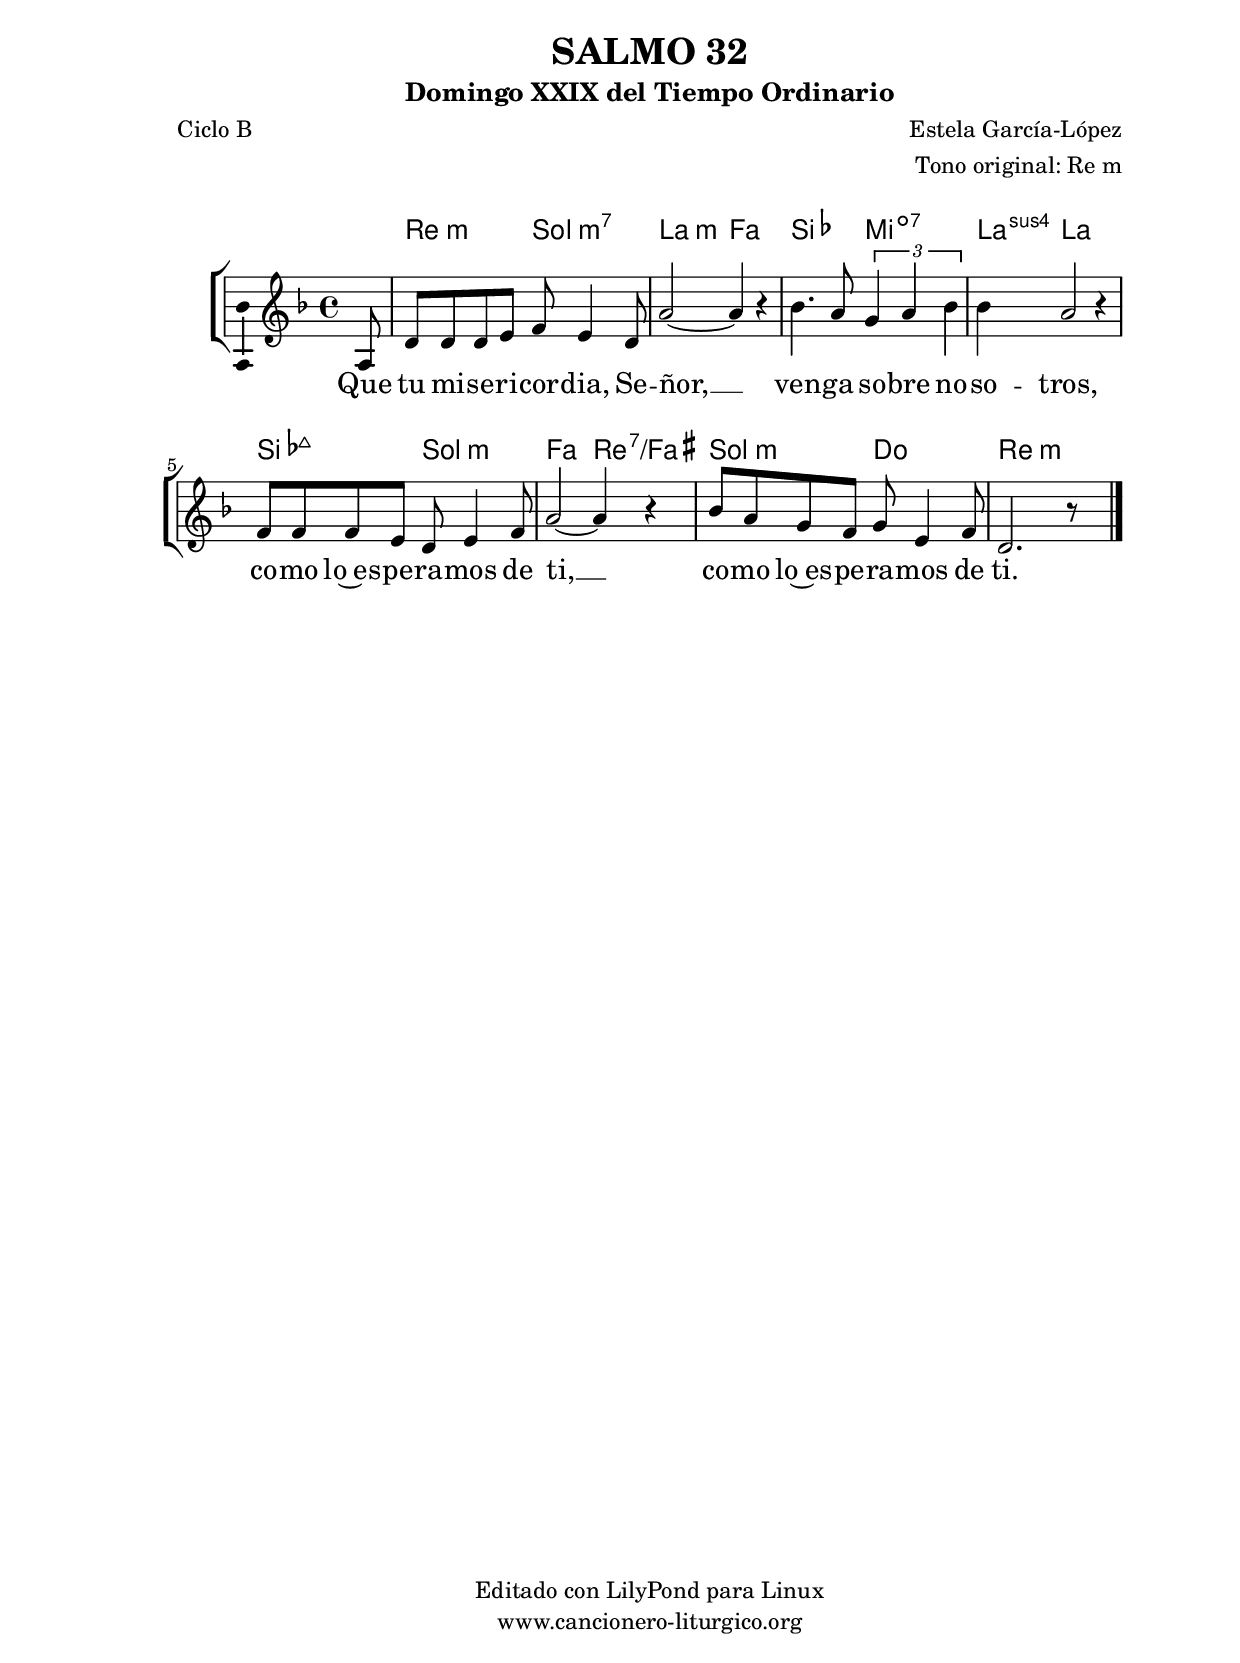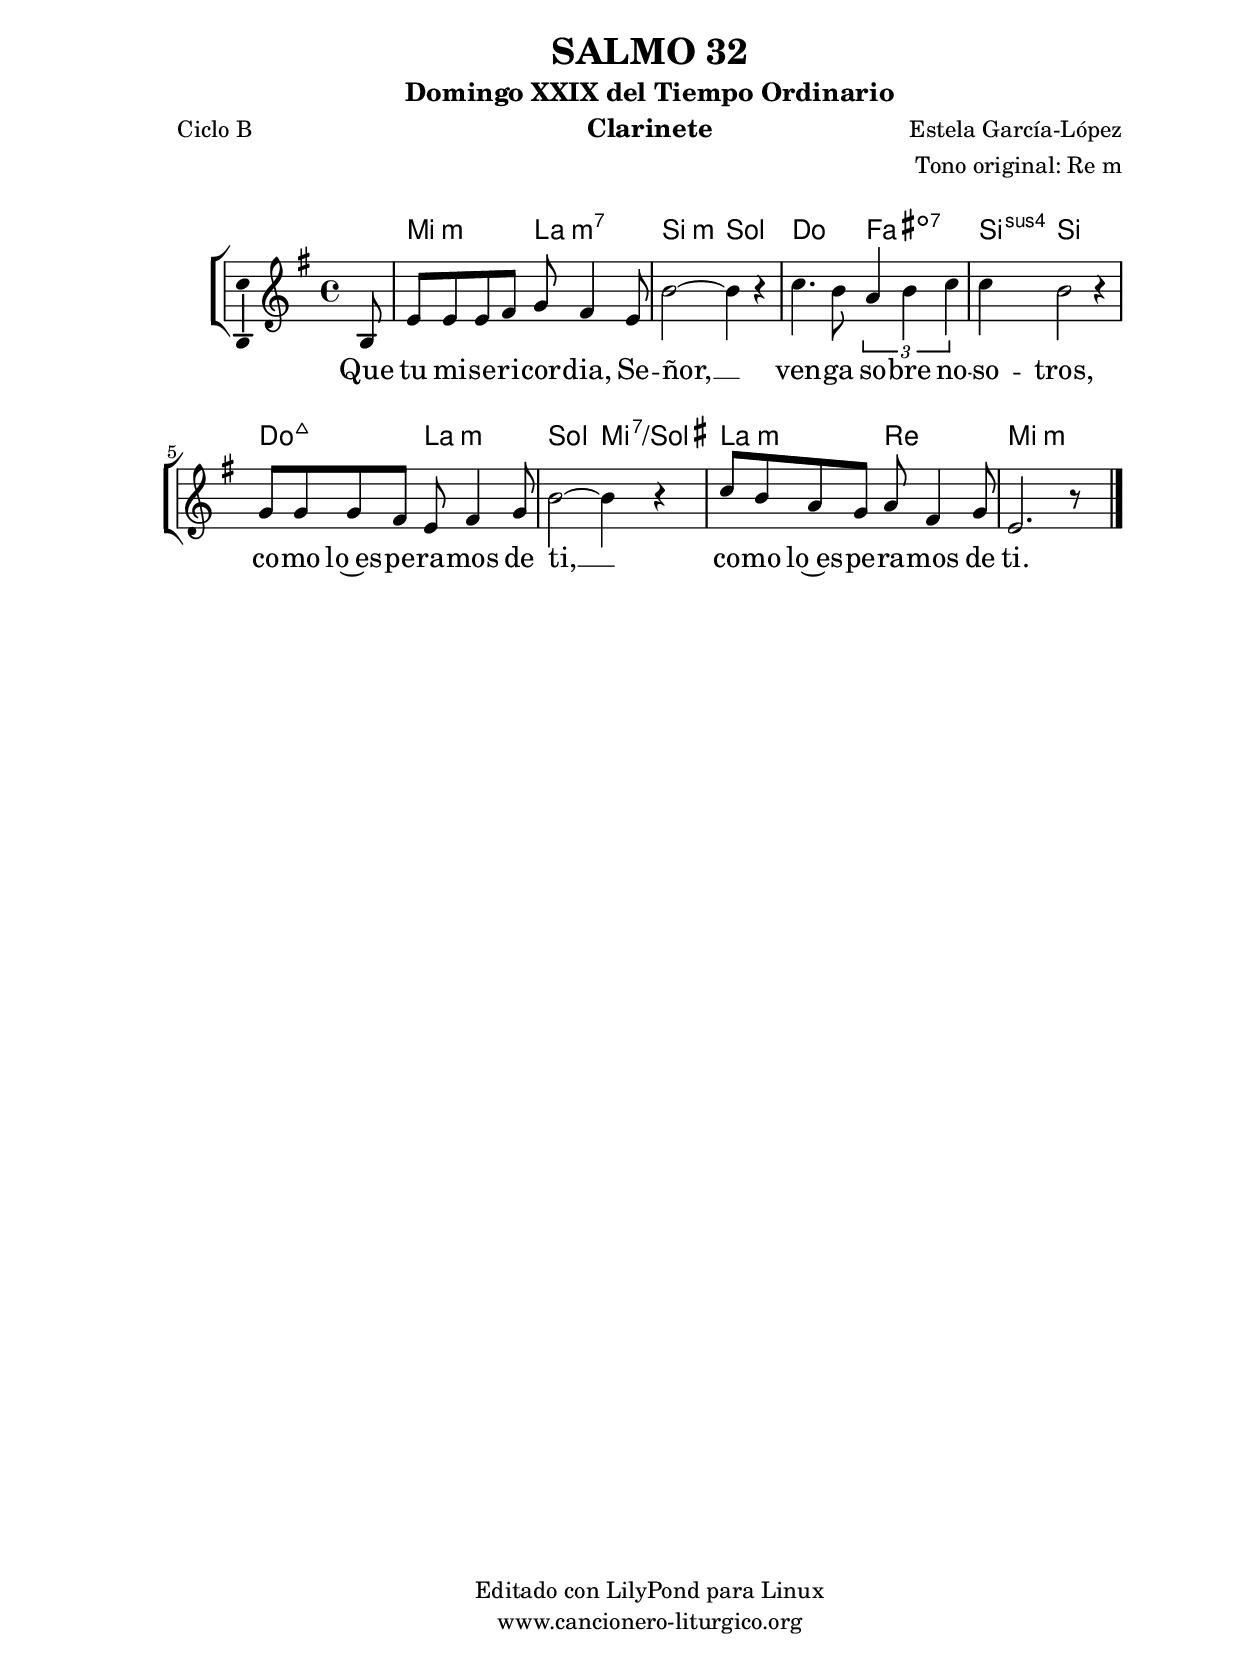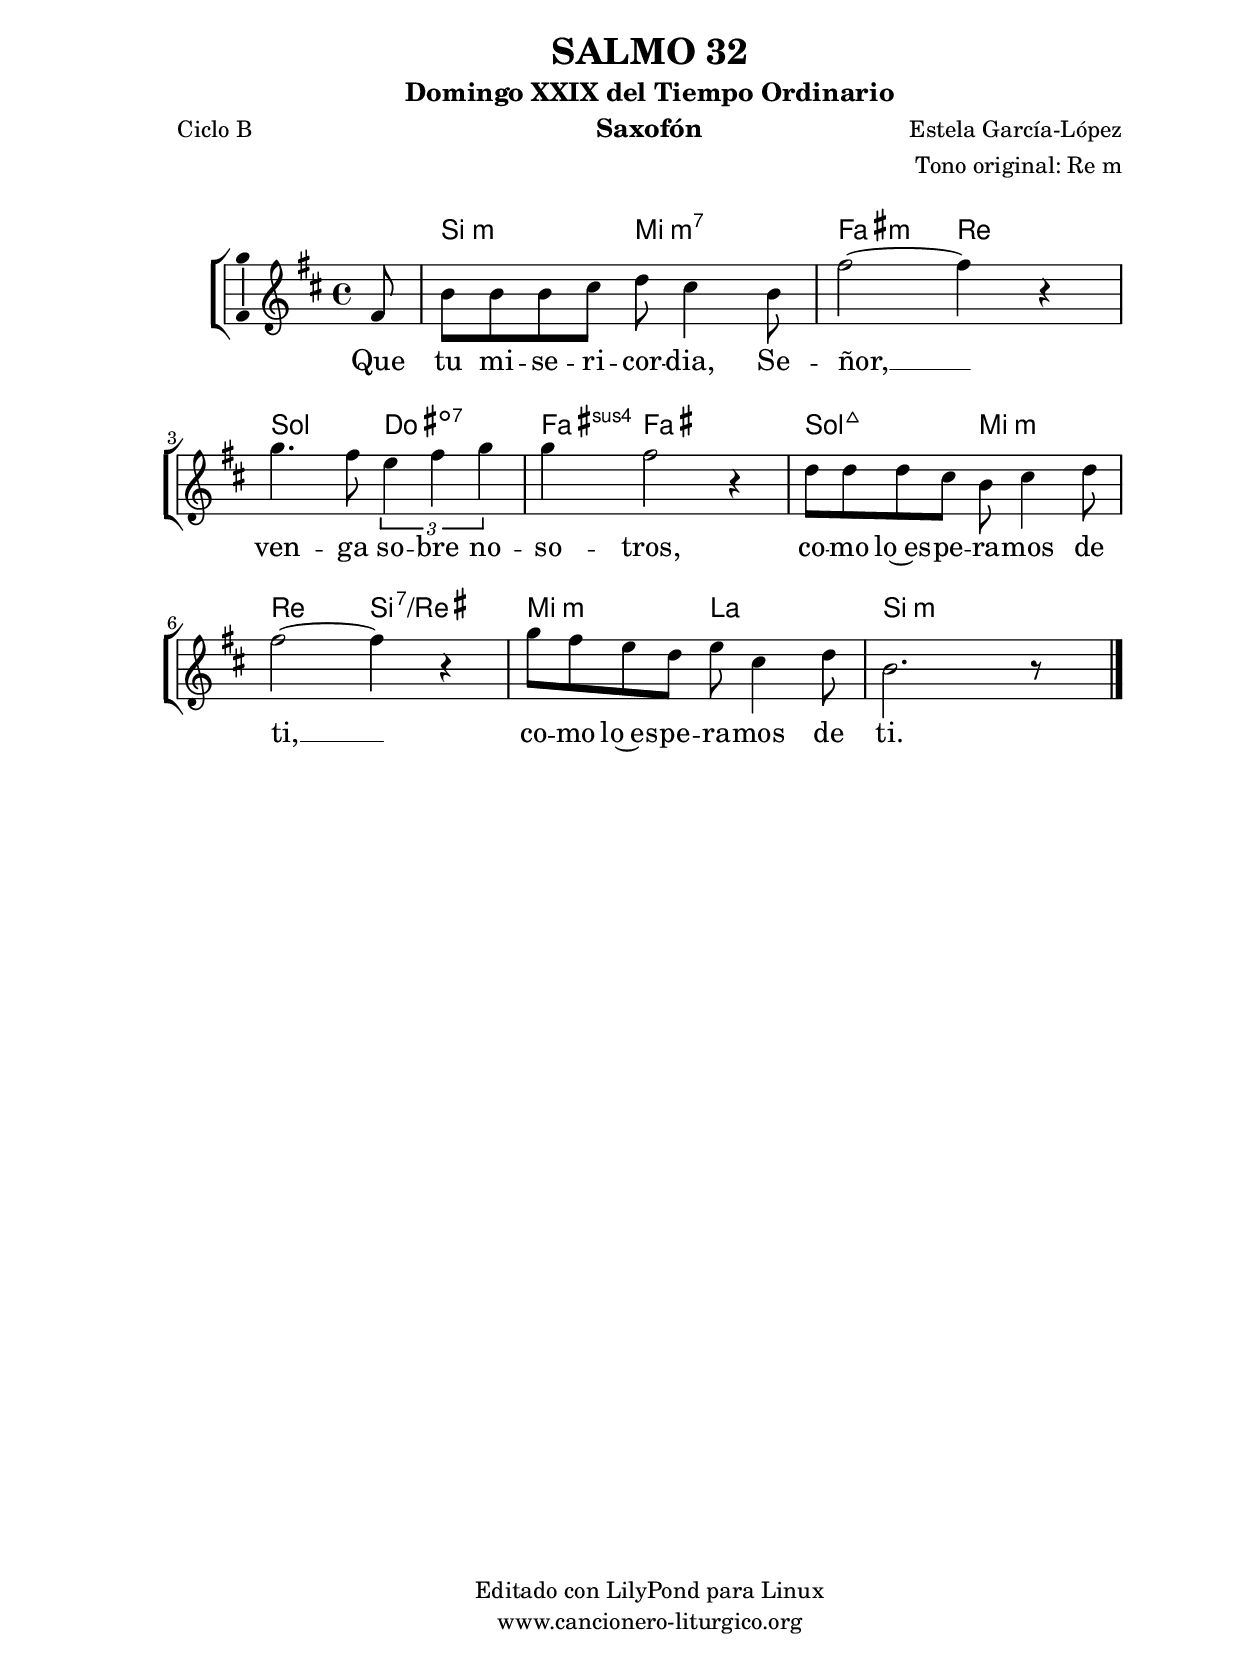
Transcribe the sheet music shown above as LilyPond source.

%
%para convertir .midi en .wav:
%timidity filename.midi -Ow -o finename.wav
%
%
%Para convertir de .wav a .mp3:
%lame -h -m j filename.wav
%
%
%para escuchar el midi:
%timidity nombrefichero.midi
%


%versión de lilypond para la que se ha escrito esta partitura:
\version "2.16.0"

	%Tamaño papel
	#(set-default-paper-size "a4")
	%Tamaño partitura
	#(set-global-staff-size 20)
	%No responde al pulsar sobre una nota
	#(ly:set-option 'point-and-click #f)

%parámetros del encabezamiento:
\header {
	title = "SALMO 32"
	subtitle = "Domingo XXIX del Tiempo Ordinario"
	composer = "Estela García-López"
	poet = "Ciclo B"
	meter = ""
	arranger = "Tono original: Re m"
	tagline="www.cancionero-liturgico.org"
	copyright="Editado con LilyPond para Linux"
	tiempo = "Ordinario"
	usos = "Salmo"
	letra = ""
	}

%parámetros asociados al papel:
\paper  {
	oddHeaderMarkup = \markup {\fill-line { \on-the-fly #not-first-page \fromproperty #'header:title \on-the-fly #not-first-page \fromproperty #'header:composer }}
	evenHeaderMarkup = \markup {\fill-line { \fromproperty #'header:composer \fromproperty #'header:title }}
	#(set-paper-size "a4")
	print-page-number = ##f
	first-page-number = 1
	print-first-page-number = ##f
%	head-separation = 3.0 \cm
	top-margin = 2.0 \cm
	bottom-margin = 0.5\cm
%%%	bottom-margin = -1.0\cm
	left-margin = 3.0 \cm
	line-width = 16.0 \cm 
	indent = 8\mm
	interscoreline = 2.\mm
	between-system-space = 15\mm
%	para que las partituras no llenen la hoja:
	ragged-bottom = ##t
%	idem para la última hoja:
	ragged-last-bottom = ##f
%	para que las partituras llenen el ancho del papel:
	ragged-last = ##f
	after-title-space = 2.5 \cm
%page-count=1
%system-count=8

	%Flexible Vertical Spacing
%	markup-markup-spacing =
%	#'((basic-distance . 15) (minimum-distance . 15) (padding . 3))
	markup-system-spacing =
	#'((basic-distance . 15) (minimum-distance . 15) (padding . 3))
	system-system-spacing =
	#'((basic-distance . 15) (minimum-distance . 15) (padding . 3))
	score-system-spacing =
	#'((basic-distance . 15) (minimum-distance . 15) (padding . 5))
%	top-system-spacing = % header
%	#'((basic-distance . 8) (minimum-distance . 0) (padding . 3))
%	top-markup-spacing =
%	#'((basic-distance . 20) (minimum-distance . 20) (padding . 3))
	last-bottom-spacing = % footer
	#'((basic-distance . 5) (minimum-distance . 5) (padding . 3))
%	score-markup-spacing =
%	#'((basic-distance . 16) (minimum-distance . 13) (padding . 3))

	}


%parámetros que afectan a toda la partitura:
global =  {
	%clave de sol (G):
	\clef G
	%armadura:
%	\transpose a c'
	\key d \minor
	\tempo 4=88
	\set Score.tempoHideNote = ##t
	}


acordes = {
	\italianChords
	\chordmode {
%	\transpose a c'
{
s8
d2:m g:m7 a:m f bes e:dim7 a4:sus4 a2. bes2:maj7 g:m f d:7/fis g:m c d:m s2
	}
	}
}


melodia = 
%	\transpose a c'
{
	\relative c'{
	\time 4/4

\partial8 a8
d8 d d e f e4 d8
a'2~a4 r4
bes4. a8 \times2/3{g4 a bes}
bes4 a2 r4
f8 f f e d e4 f8
a2~a4 r4
bes8 a g f g e4 f8
d2. r8 s8

	\bar "|."
	}
	}


texto = \lyricmode {
Que tu mi -- se -- ri -- cor -- dia, Se -- ñor, __ ven -- ga so -- bre no -- so -- tros,
co -- mo lo~es -- pe -- ra -- mos de ti, __ co -- mo lo~es -- pe -- ra -- mos de ti.
	}


acordesStaff = \context ChordNames = acordesStaff <<
	\set chordChanges = ##t
	\acordes
	>>


vozStaff = \context Voice = vozStaff
\with {\consists "Ambitus_engraver"}
<<
%	\set Staff.instrumentName = ""
%	\set Staff.shortInstrumentName = ""
%	\set Staff.midiInstrument = #"clarinet"
%	\set Staff.midiInstrument = #"cello"
%	\set Staff.midiInstrument = #"flute"
	\set Staff.midiInstrument = #"electric guitar (jazz)"
%	\set Staff.midiInstrument = #"english horn"
%	\set Staff.midiInstrument = #"violin"
%	\set Staff.midiInstrument = #"glockenspiel"
	\set Staff.midiMinimumVolume = #0.7
	\set Staff.midiMaximumVolume = #0.9
	\global
	\melodia
	>>


textoStaff = \context Lyrics = textoStaff <<
	\lyricsto vozStaff \texto
	>>

\book {
	\score {
		\context ChoirStaff {
			\override StaffGroup.SystemStartBracket #'collapse-height = #1
			\override Score.SystemStartBar #'collapse-height = #1
			<<
			\acordesStaff
			\vozStaff
			\textoStaff
			>>
			}
		\layout {
	    		\context {
				\Lyrics
				\override LyricText #'font-size = #2
				}
	   		 \context {
				\Score
				%fontSize = #3
				\override StaffSymbol #'staff-space = #(magstep +3)
				%\override Beam #'thickness = #0.55
				%\override SpacingSpanner #'spacing-increment = #1.0
				%\override Slur #'height-limit = #1.5
				}
			}
		}
	\score {
		\unfoldRepeats
		\context ChoirStaff {
			<<
			\acordesStaff
			\vozStaff
			>>
			}
		\midi {
	  		\context {
	  			\Score
				tempoWholesPerMinute = #(ly:make-moment 70 4)
				}
			}
		}
	}

%Partitura para clarinete
#(define output-suffix "C")
\book {
	\header{
		instrument = "Clarinete"
		}
	\score {
		\context ChoirStaff {
			\override StaffGroup.SystemStartBracket #'collapse-height = #1
			\override Score.SystemStartBar #'collapse-height = #1
\transpose c d
			<<
			\acordesStaff
			\vozStaff
			\textoStaff
			>>
			}
		\layout {
	    		\context {
				\Lyrics
				\override LyricText #'font-size = #2
				}
	   		 \context {
				\Score
				%fontSize = #3
				\override StaffSymbol #'staff-space = #(magstep +3)
				%\override Beam #'thickness = #0.55
				%\override SpacingSpanner #'spacing-increment = #1.0
				%\override Slur #'height-limit = #1.5
				}
			}
		}
	}

%Partitura para saxofón
#(define output-suffix "S")
\book {
	\header{
		instrument = "Saxofón"
		}
	\score {
		\context ChoirStaff {
			\override StaffGroup.SystemStartBracket #'collapse-height = #1
			\override Score.SystemStartBar #'collapse-height = #1
\transpose c a
			<<
			\acordesStaff
			\vozStaff
			\textoStaff
			>>
			}
		\layout {
	    		\context {
				\Lyrics
				\override LyricText #'font-size = #2
				}
	   		 \context {
				\Score
				%fontSize = #3
				\override StaffSymbol #'staff-space = #(magstep +3)
				%\override Beam #'thickness = #0.55
				%\override SpacingSpanner #'spacing-increment = #1.0
				%\override Slur #'height-limit = #1.5
				}
			}
		}
	}

